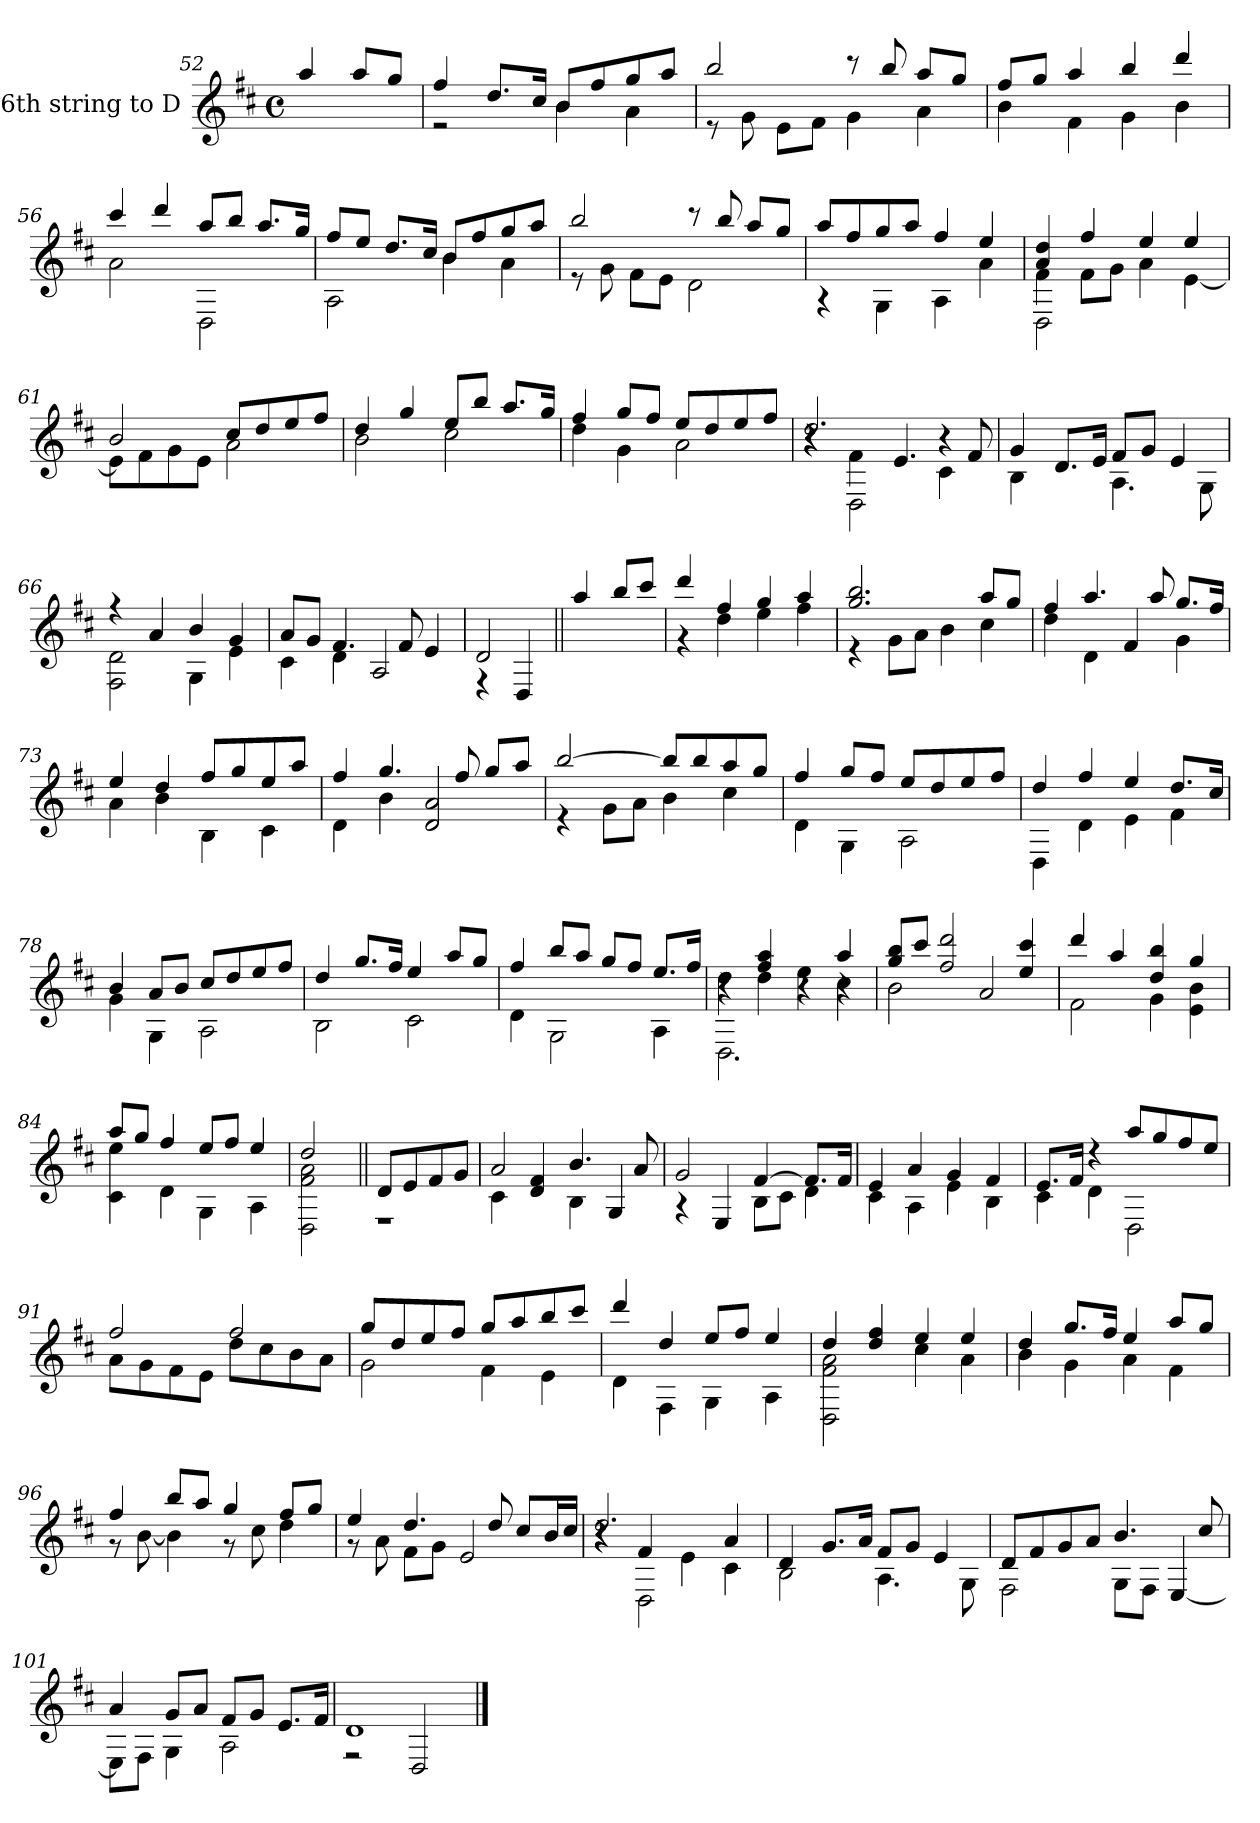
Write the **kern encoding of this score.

**kern
*part1
*staff1
*I"6th string to D
!!LO:PB:g=z
*clefG2
*ITrd7c12
*k[f#c#]
*D:
*M4/4
*met(c)
=52
4ai/
8ai/L
8gi/J
=53
*^
4f#i/	2r
8.di/L	.
16c#i/Jk	.
8Bi/L	4Bi\
8f#i/	.
8gi/	4Ai\
8ai/J	.
=54	=54
2bi/	8r
.	8Gi\
.	8Ei\L
.	8F#i\J
8r	4Gi\
8bi/	.
8ai/L	4Ai\
8gi/J	.
=55	=55
8f#i/L	4Bi\
8gi/J	.
4ai/	4F#i\
4bi/	4Gi\
4ddi/	4Bi\
=56	=56
4cc#i/	2Ai\
4ddi/	.
8ai/L	2DDi\
8bi/J	.
8.ai/L	.
16gi/Jk	.
=57	=57
8f#i/L	2AAi\
8ei/J	.
8.di/L	.
16c#i/Jk	.
8Bi/L	4Bi\
8f#i/	.
8gi/	4Ai\
8ai/J	.
!!LO:LB:g=z	!!
=58	=58
2bi/	8r
.	8Gi\
.	8F#i\L
.	8Ei\J
8r	2Di\
8bi/	.
8ai/L	.
8gi/J	.
=59	=59
8ai/L	4r
8f#i/	.
8gi/	4GGi\
8ai/J	.
4f#i/	4AAi\
4ei/	4Ai\
=60	=60
*	*^
4Ai/ 4di	4F#i\	2DDi\
4f#i/	8F#i\L	.
.	8Gi\J	.
4ei/	4Ai\	2ryy
4ei/	[<4Ei\	.
*	*v	*v
=61	=61
2Bi/	8Ei\L]
.	8F#i\
.	8Gi\
.	8Ei\J
8c#i/L	2Ai\
8di/	.
8ei/	.
8f#i/J	.
=62	=62
4di/	2Bi\
4gi/	.
8ei/L	2c#i\
8bi/J	.
8.ai/L	.
16gi/Jk	.
!!LO:LB:g=z	!!
=63	=63
4f#i/	4di\
8gi/L	4Gi\
8f#i/J	.
8ei/L	2Ai\
8di/	.
8ei/	.
8f#i/J	.
=64	=64
*	*^
2.di/	4r	4r
.	4F#i\	2DDi\
.	4.Ei/	.
4r	.	4C#i\
.	8F#i/	.
*	*v	*v
=65	=65
4Gi/	4BBi\
8.Di/L	4ryy
16Ei/Jk	.
8F#i/L	4.AAi\
8Gi/J	.
4Ei/	.
.	8GGi\
=66	=66
4r	2FF#i\ 2Di
4Ai/	.
4Bi/	4GGi\
4Gi/	4Ei\
=67	=67
8Ai/L	4C#i\
8Gi/J	.
4.F#i/	4Di\
.	2AAi/
8F#i/	.
4Ei/	.
=68	=68
2Di/	4r
.	4DDi/
*v	*v
=69||
4ai/
8bi/L
8cc#i/J
!!LO:LB:g=z
=70
*^
4ddi/	4r
4f#i/	4di\
4gi/	4ei\
4ai/	4f#i\
=71	=71
2.gi/ 2.bi	4r
.	8Gi\L
.	8Ai\J
.	4Bi\
8ai/L	4c#i\
8gi/J	.
=72	=72
4f#i/	4di\
4.ai/	4Di\
.	4F#i/
8ai/	.
8.gi/L	4Gi\
16f#i/Jk	.
=73	=73
4ei/	4Ai\
4di/	4Bi\
8f#i/L	4BBi\
8gi/	.
8ei/	4C#i\
8ai/J	.
=74	=74
4f#i/	4Di\
4.gi/	4Bi\
.	2Di/ 2Ai
8f#i/	.
8gi/L	.
8ai/J	.
=75	=75
[>2bi/	4r
.	8Gi\L
.	8Ai\J
8bi/L]	4Bi\
8bi/	.
8ai/	4c#i\
8gi/J	.
!!LO:LB:g=z	!!
=76	=76
4f#i/	4Di\
8gi/L	4GGi\
8f#i/J	.
8ei/L	2AAi\
8di/	.
8ei/	.
8f#i/J	.
=77	=77
4di/	4DDi\
4f#i/	4Di\
4ei/	4Ei\
8.di/L	4F#i\
16c#i/Jk	.
=78	=78
4Bi/	4Gi\
8Ai/L	4GGi\
8Bi/J	.
8c#i/L	2AAi\
8di/	.
8ei/	.
8f#i/J	.
=79	=79
4di/	2BBi\
8.gi/L	.
16f#i/Jk	.
4ei/	2C#i\
8ai/L	.
8gi/J	.
=80	=80
4f#i/	4Di\
8bi/L	2GGi\
8ai/J	.
8gi/L	.
8f#i/J	.
8.ei/L	4AAi\
16f#i/Jk	.
=81	=81
*	*^
4r	4di\	2.DDi\
4f#i/ 4ai	4di\	.
4r	4ei\	.
4ai/	4c#i\	4r
*	*v	*v
!!LO:LB:g=z
=82	=82
8gi/ 8biL	2Bi\
8cc#i/J	.
2f#i/ 2ddi	.
.	2Ai/
4ei/ 4cc#i	.
=83	=83
4ddi/	2F#i\
4ai/	.
4di/ 4bi	4Gi\
4gi/	4Ei\ 4Bi
=84	=84
8ai/L	4C#i\ 4ei
8gi/J	.
4f#i/	4Di\
8ei/L	4GGi\
8f#i/J	.
4ei/	4AAi\
=85	=85
2di/	2DDi\ 2F#i 2Ai
=86||	=86||
!	!LO:N:vis=1
8Di/L	2r
8Ei/	.
8F#i/	.
8Gi/J	.
=87	=87
2Ai/	4C#i\
.	4Di/ 4F#i
4.Bi/	4BBi\
.	4GGi/
8Ai/	.
=88	=88
2Gi/	4r
.	4EEi/
[>4F#i/	8BBi\L
.	8C#i\J
8.F#i/L]	4Di\
16F#i/Jk	.
!!LO:LB:g=z	!!
=89	=89
4Ei/	4C#i\
4Ai/	4AAi\
4Gi/	4Ei\
4F#i/	4BBi\
=90	=90
8.Ei/L	4C#i\
16F#i/Jk	.
4r	4Di\
8ai/L	2DDi\
8gi/	.
8f#i/	.
8ei/J	.
=91	=91
2f#i/	8Ai\L
.	8Gi\
.	8F#i\
.	8Ei\J
2f#i/	8di\L
.	8c#i\
.	8Bi\
.	8Ai\J
=92	=92
8gi/L	2Gi\
8di/	.
8ei/	.
8f#i/J	.
8gi/L	4F#i\
8ai/	.
8bi/	4Ei\
8cc#i/J	.
=93	=93
4ddi/	4Di\
4di/	4FF#i\
8ei/L	4GGi\
8f#i/J	.
4ei/	4AAi\
=94	=94
4di/	2DDi\ 2F#i 2Ai
4di/ 4f#i	.
4ei/	4c#i\
4ei/	4Ai\
!!LO:LB:g=z	!!
=95	=95
4di/	4Bi\
8.gi/L	4Gi\
16f#i/Jk	.
4ei/	4Ai\
8ai/L	4F#i\
8gi/J	.
=96	=96
4f#i/	8r
.	[<8Bi\
8bi/L	4Bi\]
8ai/J	.
4gi/	8r
.	8c#i\
8f#i/L	4di\
8gi/J	.
=97	=97
4ei/	8r
.	8Ai\
4.di/	8F#i\L
.	8Gi\J
.	2Ei/
8di/	.
8c#i/L	.
16Bi/L	.
16c#i/JJ	.
=98	=98
*	*^
2.di/	4r	4r
.	4F#i/	2DDi\
.	4Ei\	.
4Ai/	4C#i\	4ryy
*	*v	*v
!!LO:LB:g=z
=99	=99
4Di/	2BBi\
8.Gi/L	.
16Ai/Jk	.
8F#i/L	4.AAi\
8Gi/J	.
4Ei/	.
.	8GGi\
=100	=100
8Di/L	2FF#i\
8F#i/	.
8Gi/	.
8Ai/J	.
4.Bi/	8GGi\L
.	8FF#i\J
.	[<4EEi/
8c#i/	.
=101	=101
4Ai/	8EEi\L]
.	8FF#i\J
8Gi/L	4GGi\
8Ai/J	.
8F#i/L	2AAi\
8Gi/J	.
8.Ei/L	.
16F#i/Jk	.
=102	=102
1Di	2r
.	2DDi/
*v	*v
==
*-
